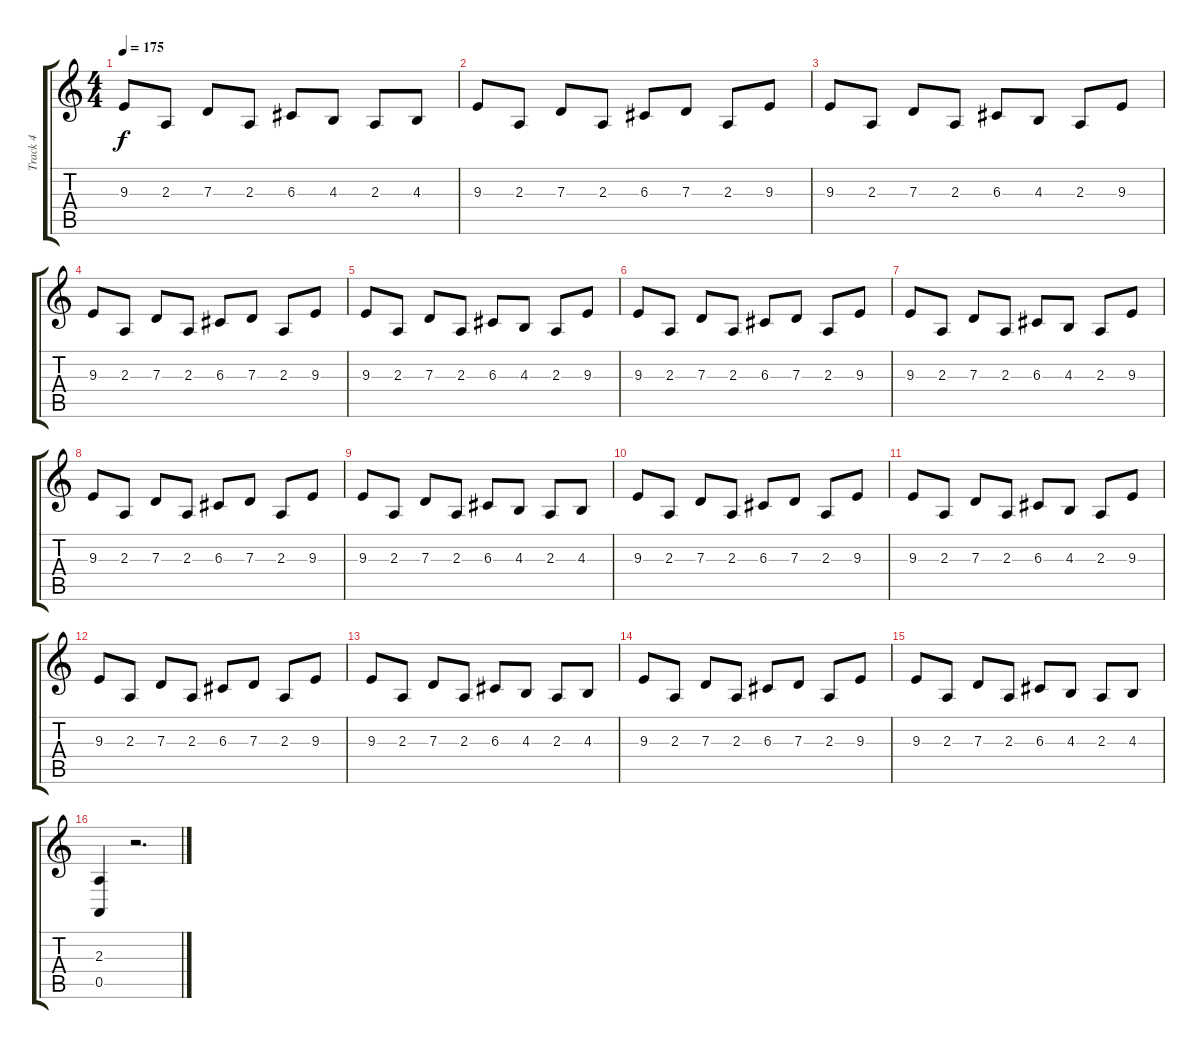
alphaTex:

\track ("Track 4" "Track 4") {instrument lead5charang}
\staff {score tabs}
\tuning (E4 B3 G3 D3 A2 D2) {hide}
\ts (4 4)
\tempo 175
\clef g2
\ks c
9.3.8{dy f} 2.3.8 7.3.8 2.3.8 6.3.8 4.3.8 2.3.8 4.3.8 |
9.3.8 2.3.8 7.3.8 2.3.8 6.3.8 7.3.8 2.3.8 9.3.8 |
9.3.8 2.3.8 7.3.8 2.3.8 6.3.8 4.3.8 2.3.8 9.3.8 |
9.3.8 2.3.8 7.3.8 2.3.8 6.3.8 7.3.8 2.3.8 9.3.8 |
9.3.8 2.3.8 7.3.8 2.3.8 6.3.8 4.3.8 2.3.8 9.3.8 |
9.3.8 2.3.8 7.3.8 2.3.8 6.3.8 7.3.8 2.3.8 9.3.8 |
9.3.8 2.3.8 7.3.8 2.3.8 6.3.8 4.3.8 2.3.8 9.3.8 |
9.3.8 2.3.8 7.3.8 2.3.8 6.3.8 7.3.8 2.3.8 9.3.8 |
9.3.8 2.3.8 7.3.8 2.3.8 6.3.8 4.3.8 2.3.8 4.3.8 |
9.3.8 2.3.8 7.3.8 2.3.8 6.3.8 7.3.8 2.3.8 9.3.8 |
9.3.8 2.3.8 7.3.8 2.3.8 6.3.8 4.3.8 2.3.8 9.3.8 |
9.3.8 2.3.8 7.3.8 2.3.8 6.3.8 7.3.8 2.3.8 9.3.8 |
9.3.8 2.3.8 7.3.8 2.3.8 6.3.8 4.3.8 2.3.8 4.3.8 |
9.3.8 2.3.8 7.3.8 2.3.8 6.3.8 7.3.8 2.3.8 9.3.8 |
9.3.8 2.3.8 7.3.8 2.3.8 6.3.8 4.3.8 2.3.8 4.3.8 |
(2.3 0.5).4 r.2{d}
